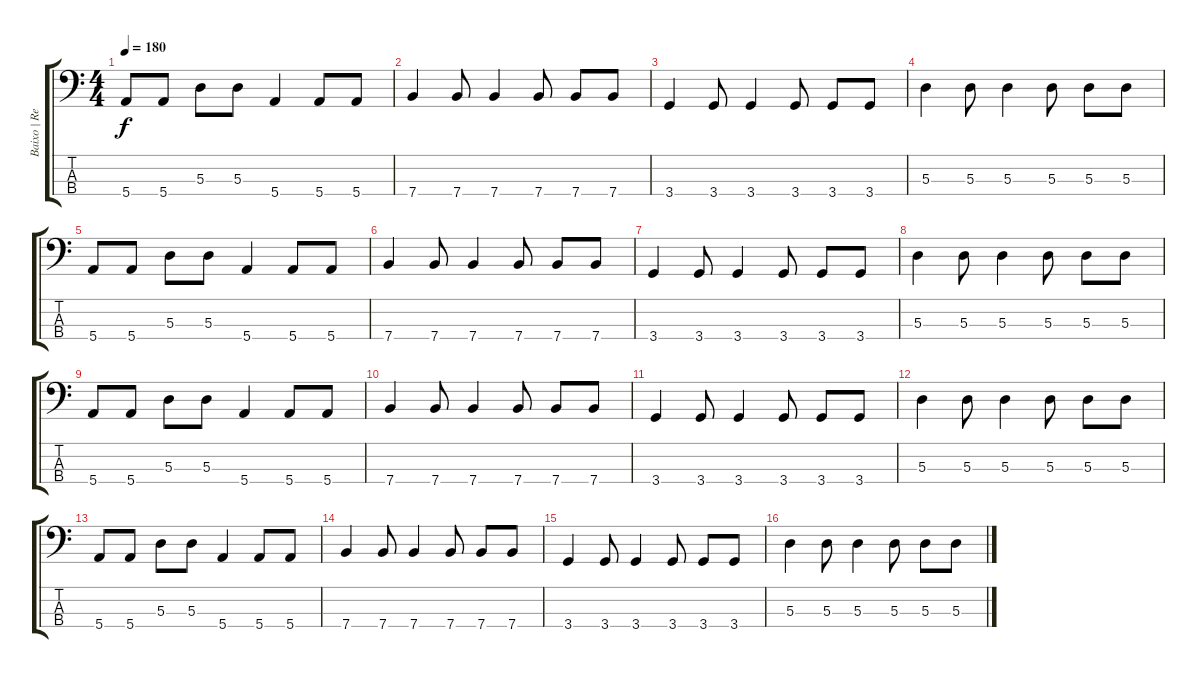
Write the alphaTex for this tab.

\track ("Baixo | Renato" "Baixo | Re") {instrument electricbassfinger}
\staff {score tabs}
\tuning (G2 D2 A1 E1) {hide}
\ts (4 4)
\tempo 180
\clef f4
\ks c
5.4.8{dy f} 5.4.8 5.3.8 5.3.8 5.4.4 5.4.8 5.4.8 |
7.4.4 7.4.8 7.4.4 7.4.8 7.4.8 7.4.8 |
3.4.4 3.4.8 3.4.4 3.4.8 3.4.8 3.4.8 |
5.3.4 5.3.8 5.3.4 5.3.8 5.3.8 5.3.8 |
5.4.8 5.4.8 5.3.8 5.3.8 5.4.4 5.4.8 5.4.8 |
7.4.4 7.4.8 7.4.4 7.4.8 7.4.8 7.4.8 |
3.4.4 3.4.8 3.4.4 3.4.8 3.4.8 3.4.8 |
5.3.4 5.3.8 5.3.4 5.3.8 5.3.8 5.3.8 |
5.4.8 5.4.8 5.3.8 5.3.8 5.4.4 5.4.8 5.4.8 |
7.4.4 7.4.8 7.4.4 7.4.8 7.4.8 7.4.8 |
3.4.4 3.4.8 3.4.4 3.4.8 3.4.8 3.4.8 |
5.3.4 5.3.8 5.3.4 5.3.8 5.3.8 5.3.8 |
5.4.8 5.4.8 5.3.8 5.3.8 5.4.4 5.4.8 5.4.8 |
7.4.4 7.4.8 7.4.4 7.4.8 7.4.8 7.4.8 |
3.4.4 3.4.8 3.4.4 3.4.8 3.4.8 3.4.8 |
5.3.4 5.3.8 5.3.4 5.3.8 5.3.8 5.3.8
